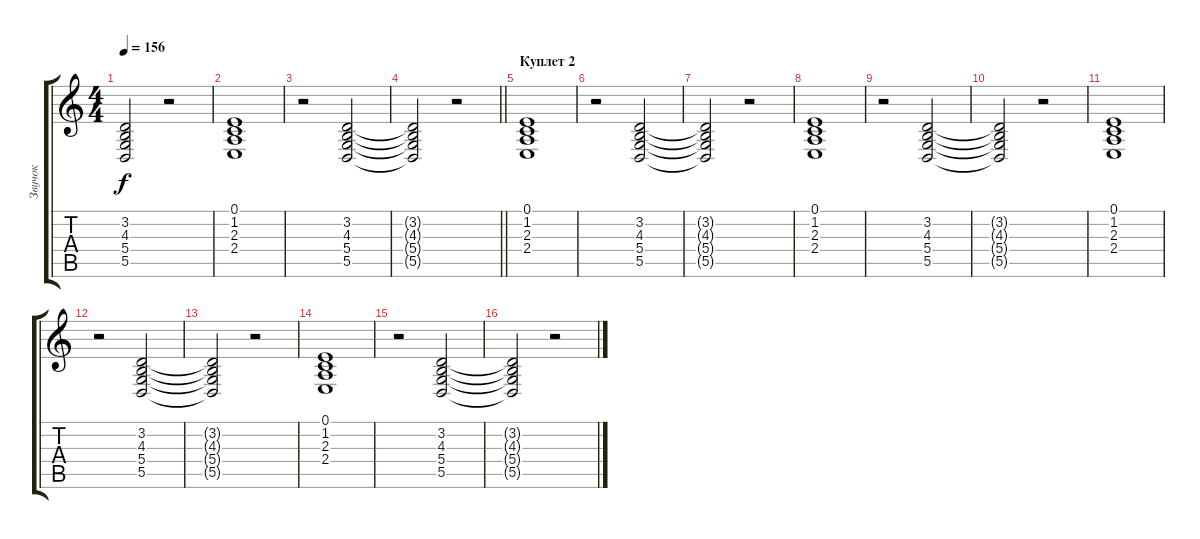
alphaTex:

\track ("Звучок" "Звучок") {instrument synthstrings2}
\staff {score tabs}
\tuning (E4 B3 G3 D3 A2 E2) {hide}
\ts (4 4)
\tempo 156
\clef g2
\ks c
(3.2{t} 4.3{t} 5.4{t} 5.5{t}).2{dy f} r.2 |
(0.1 1.2 2.3 2.4).1 |
r.2 (3.2 4.3 5.4 5.5).2 |
\barLineRight lightlight
(3.2{t} 4.3{t} 5.4{t} 5.5{t}).2 r.2 |
\section ("" "Куплет 2")
(0.1 1.2 2.3 2.4).1 |
r.2 (3.2 4.3 5.4 5.5).2 |
(3.2{t} 4.3{t} 5.4{t} 5.5{t}).2 r.2 |
(0.1 1.2 2.3 2.4).1 |
r.2 (3.2 4.3 5.4 5.5).2 |
(3.2{t} 4.3{t} 5.4{t} 5.5{t}).2 r.2 |
(0.1 1.2 2.3 2.4).1 |
r.2 (3.2 4.3 5.4 5.5).2 |
(3.2{t} 4.3{t} 5.4{t} 5.5{t}).2 r.2 |
(0.1 1.2 2.3 2.4).1 |
r.2 (3.2 4.3 5.4 5.5).2 |
(3.2{t} 4.3{t} 5.4{t} 5.5{t}).2 r.2
